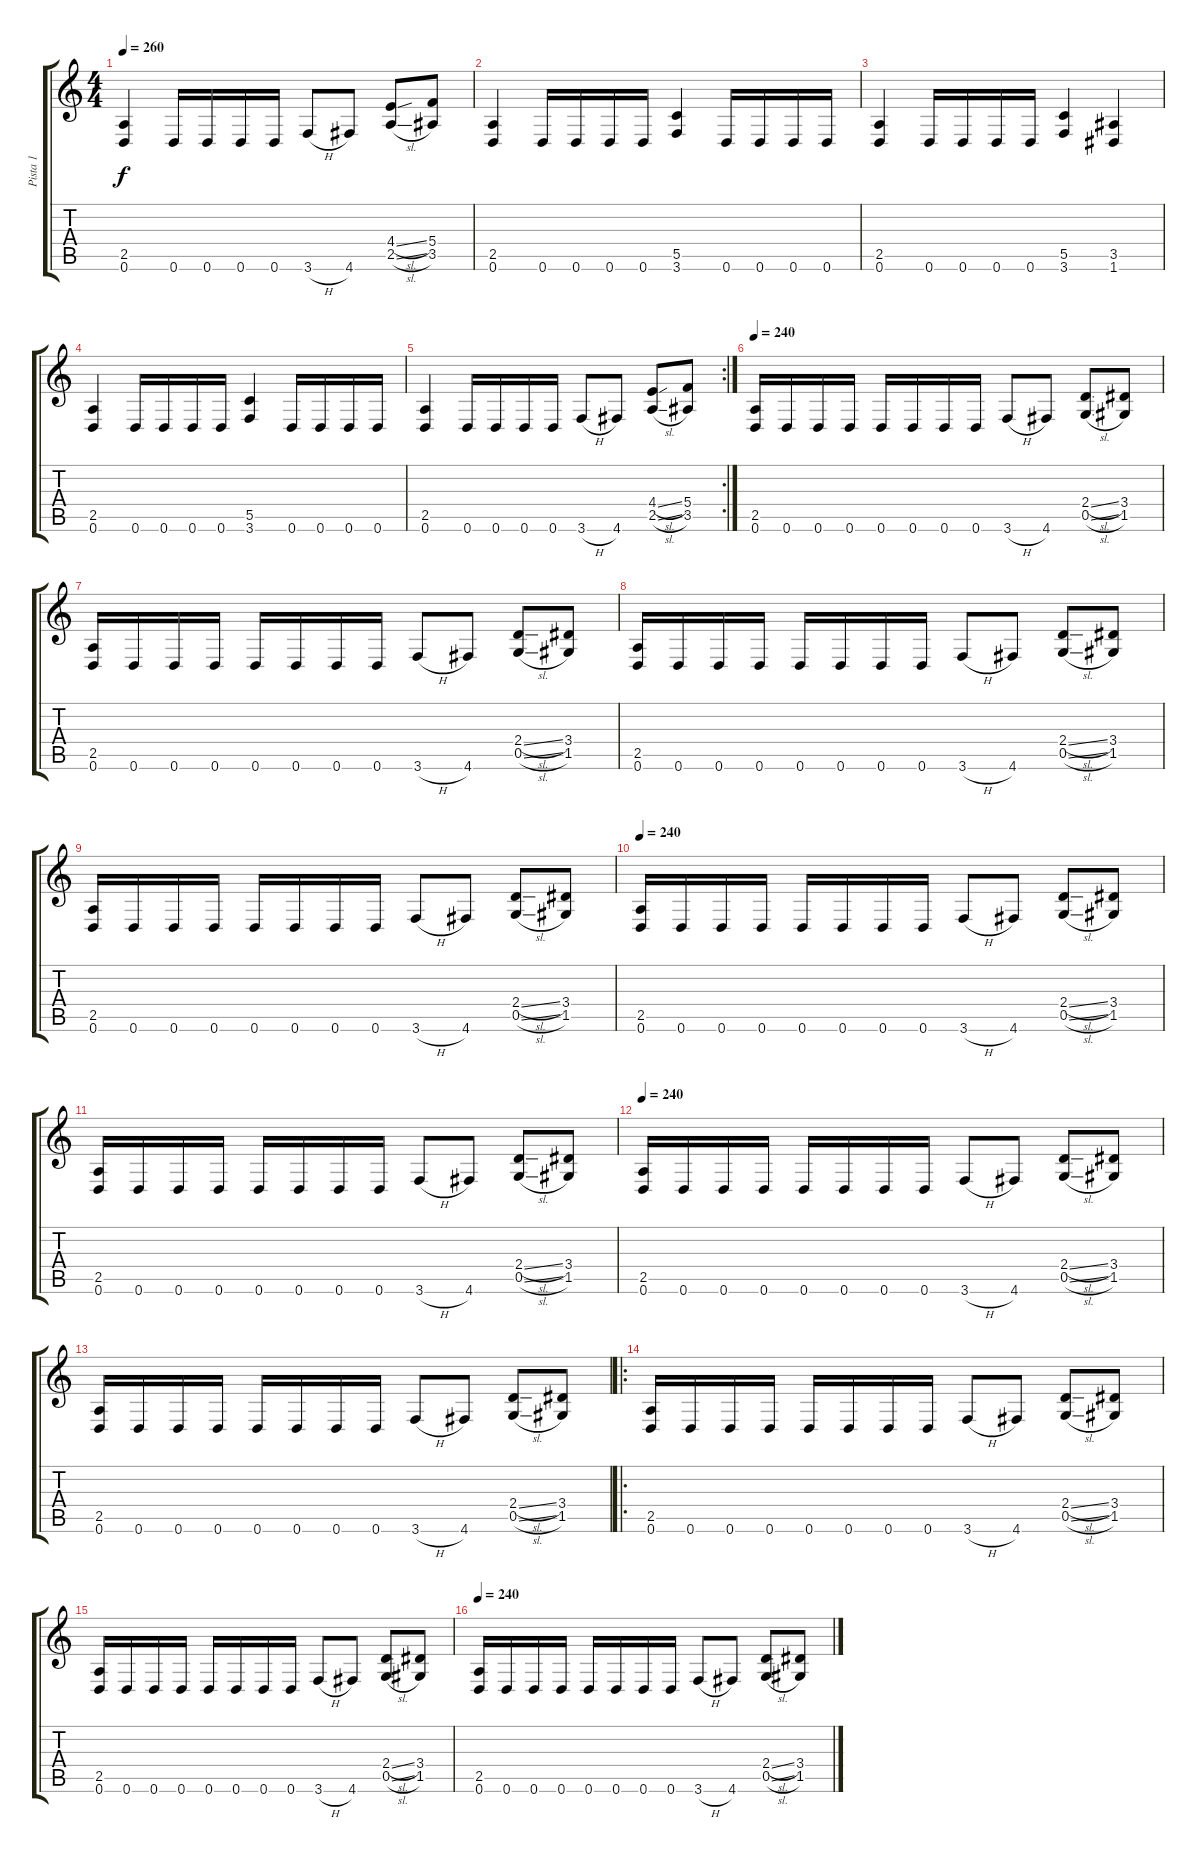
\track ("Pista 1" "Pista 1") {instrument overdrivenguitar}
\staff {score tabs}
\tuning (D4 A3 F3 C3 G2 D2) {hide}
\ts (4 4)
\tempo 260
\clef g2
\ks c
(2.5 0.6).4{dy f} 0.6.16 0.6.16 0.6.16 0.6.16 3.6{h}.8 4.6.8 (4.4{sl} 2.5{sl}).8 (5.4 3.5).8 |
(2.5 0.6).4 0.6.16 0.6.16 0.6.16 0.6.16 (5.5 3.6).4 0.6.16 0.6.16 0.6.16 0.6.16 |
(2.5 0.6).4 0.6.16 0.6.16 0.6.16 0.6.16 (5.5 3.6).4 (3.5 1.6).4 |
(2.5 0.6).4 0.6.16 0.6.16 0.6.16 0.6.16 (5.5 3.6).4 0.6.16 0.6.16 0.6.16 0.6.16 |
\rc 2
(2.5 0.6).4 0.6.16 0.6.16 0.6.16 0.6.16 3.6{h}.8 4.6.8 (4.4{sl} 2.5{sl}).8 (5.4 3.5).8 |
\tempo 240
(2.5 0.6).16 0.6.16 0.6.16 0.6.16 0.6.16 0.6.16 0.6.16 0.6.16 3.6{h}.8 4.6.8 (2.4{sl} 0.5{sl}).8 (3.4 1.5).8 |
(2.5 0.6).16 0.6.16 0.6.16 0.6.16 0.6.16 0.6.16 0.6.16 0.6.16 3.6{h}.8 4.6.8 (2.4{sl} 0.5{sl}).8 (3.4 1.5).8 |
(2.5 0.6).16 0.6.16 0.6.16 0.6.16 0.6.16 0.6.16 0.6.16 0.6.16 3.6{h}.8 4.6.8 (2.4{sl} 0.5{sl}).8 (3.4 1.5).8 |
(2.5 0.6).16 0.6.16 0.6.16 0.6.16 0.6.16 0.6.16 0.6.16 0.6.16 3.6{h}.8 4.6.8 (2.4{sl} 0.5{sl}).8 (3.4 1.5).8 |
\tempo 240
(2.5 0.6).16 0.6.16 0.6.16 0.6.16 0.6.16 0.6.16 0.6.16 0.6.16 3.6{h}.8 4.6.8 (2.4{sl} 0.5{sl}).8 (3.4 1.5).8 |
(2.5 0.6).16 0.6.16 0.6.16 0.6.16 0.6.16 0.6.16 0.6.16 0.6.16 3.6{h}.8 4.6.8 (2.4{sl} 0.5{sl}).8 (3.4 1.5).8 |
\tempo 240
(2.5 0.6).16 0.6.16 0.6.16 0.6.16 0.6.16 0.6.16 0.6.16 0.6.16 3.6{h}.8 4.6.8 (2.4{sl} 0.5{sl}).8 (3.4 1.5).8 |
(2.5 0.6).16 0.6.16 0.6.16 0.6.16 0.6.16 0.6.16 0.6.16 0.6.16 3.6{h}.8 4.6.8 (2.4{sl} 0.5{sl}).8 (3.4 1.5).8 |
\ro
(2.5 0.6).16 0.6.16 0.6.16 0.6.16 0.6.16 0.6.16 0.6.16 0.6.16 3.6{h}.8 4.6.8 (2.4{sl} 0.5{sl}).8 (3.4 1.5).8 |
(2.5 0.6).16 0.6.16 0.6.16 0.6.16 0.6.16 0.6.16 0.6.16 0.6.16 3.6{h}.8 4.6.8 (2.4{sl} 0.5{sl}).8 (3.4 1.5).8 |
\tempo 240
(2.5 0.6).16 0.6.16 0.6.16 0.6.16 0.6.16 0.6.16 0.6.16 0.6.16 3.6{h}.8 4.6.8 (2.4{sl} 0.5{sl}).8 (3.4 1.5).8
